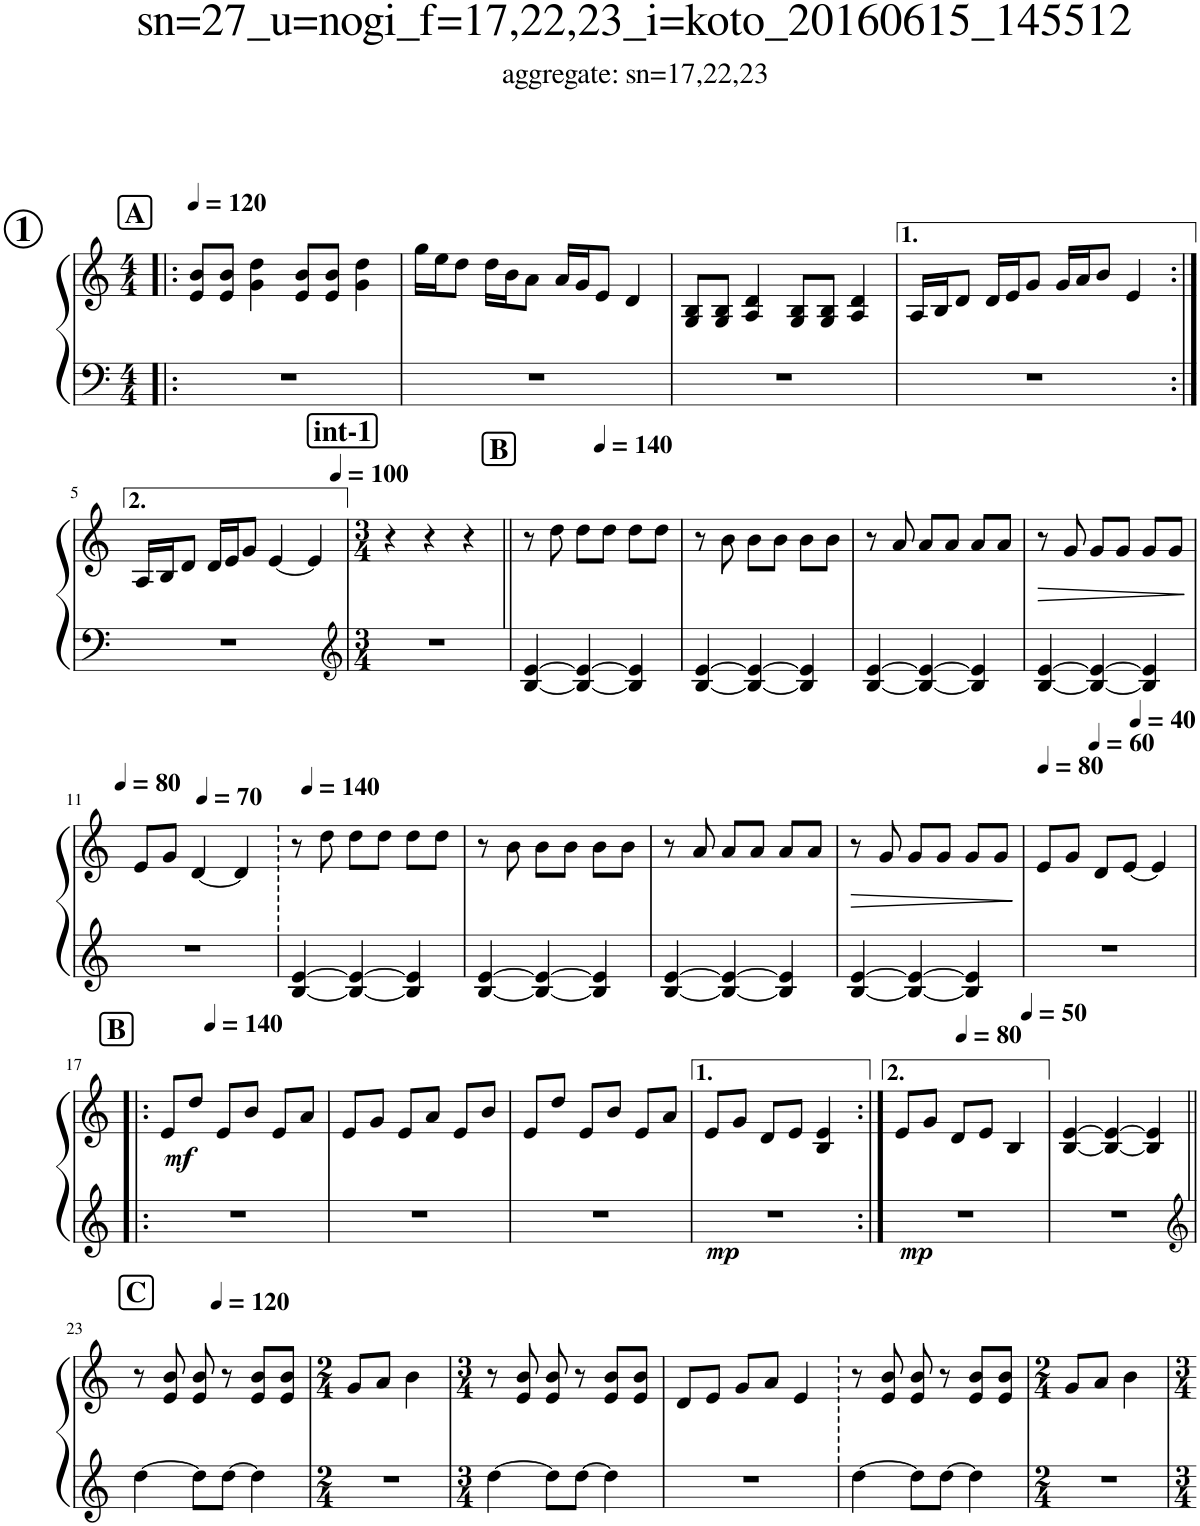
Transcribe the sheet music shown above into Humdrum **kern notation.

**kern	**kern	**dynam
*part1	*part1	*part1
*staff2	*staff1	*staff1/2
*I"ハープ	*	*
*clefF4	*clefG2	*
*k[]	*k[]	*
*M4/4	*M4/4	*
*MM120	*MM120	*
!!LO:REH:place=s1:a:B:cj:enc=circle:fs=17:t=1
!!LO:REH:place=s1:a:B:cj:fs=14:t=A
=1!|:	=1!|:	=1!|:
1r	8e/ 8b/L	.
.	8e/ 8b/J	.
.	4g\ 4dd\	.
.	8e/ 8b/L	.
.	8e/ 8b/J	.
.	4g\ 4dd\	.
=2	=2	=2
1r	16gg\LL	.
.	16ee\J	.
.	8dd\J	.
.	16dd\LL	.
.	16b\J	.
.	8a\J	.
.	16a/LL	.
.	16g/J	.
.	8e/J	.
.	4d/	.
=3	=3	=3
1r	8G/ 8B/L	.
.	8G/ 8B/J	.
.	4A/ 4d/	.
.	8G/ 8B/L	.
.	8G/ 8B/J	.
.	4A/ 4d/	.
=4	=4	=4
1r	16A/LL	.
.	16B/J	.
.	8d/J	.
.	16d/LL	.
.	16e/J	.
.	8g/J	.
.	16g/LL	.
.	16a/J	.
.	8b/J	.
.	4e/	.
!!LO:LB:g=z
=5:|!	=5:|!	=5:|!
1r	16A/LL	.
.	16B/J	.
.	8d/J	.
.	16d/LL	.
.	16e/J	.
.	8g/J	.
.	[4e/	.
.	4e/]	.
=6	=6	=6
!!LO:REH:place=s1:a:B:cj:fs=14:t=int-1
*clefG2	*	*
*M3/4	*M3/4	*
*	*MM100	*
2.r	4r	.
.	4r	.
.	4r	.
=7||	=7||	=7||
!!LO:REH:place=s1:a:B:cj:fs=14:t=B
*	*MM140	*
[4B/ [4e/	8r	.
.	8dd\	.
4B/_ 4e/_	8dd\L	.
.	8dd\J	.
4B/] 4e/]	8dd\L	.
.	8dd\J	.
=8	=8	=8
[4B/ [4e/	8r	.
.	8b\	.
4B/_ 4e/_	8b\L	.
.	8b\J	.
4B/] 4e/]	8b\L	.
.	8b\J	.
=9	=9	=9
[4B/ [4e/	8r	.
.	8a/	.
4B/_ 4e/_	8a/L	.
.	8a/J	.
4B/] 4e/]	8a/L	.
.	8a/J	.
=10	=10	=10
!	!	!LO:HP:b
[4B/ [4e/	8r	>
.	8g/	.
4B/_ 4e/_	8g/L	.
.	8g/J	.
4B/] 4e/]	8g/L	.
.	8g/J	.
.	.	]
!!LO:LB:g=z
=11	=11	=11
*	*MM80	*
2.r	8e/L	.
.	8g/J	.
*	*MM70	*
.	[4d/	.
.	4d/]	.
=12	=12	=12
*	*MM140	*
[4B/ [4e/	8r	.
.	8dd\	.
4B/_ 4e/_	8dd\L	.
.	8dd\J	.
4B/] 4e/]	8dd\L	.
.	8dd\J	.
=13	=13	=13
[4B/ [4e/	8r	.
.	8b\	.
4B/_ 4e/_	8b\L	.
.	8b\J	.
4B/] 4e/]	8b\L	.
.	8b\J	.
=14	=14	=14
[4B/ [4e/	8r	.
.	8a/	.
4B/_ 4e/_	8a/L	.
.	8a/J	.
4B/] 4e/]	8a/L	.
.	8a/J	.
=15	=15	=15
!	!	!LO:HP:b
[4B/ [4e/	8r	>
.	8g/	.
4B/_ 4e/_	8g/L	.
.	8g/J	.
4B/] 4e/]	8g/L	.
.	8g/J	.
.	.	]
=16	=16	=16
*	*MM80	*
2.r	8e/L	.
.	8g/J	.
*	*MM60	*
.	8d/L	.
*	*MM40	*
.	[8e/J	.
.	4e/]	.
!!LO:LB:g=z
=17!|:	=17!|:	=17!|:
!!LO:REH:place=s1:a:B:cj:fs=14:t=B
*	*MM140	*
2.r	8e/L	.
!	!	!LO:DY:b
.	8dd/J	mf
.	8e/L	.
.	8b/J	.
.	8e/L	.
.	8a/J	.
=18	=18	=18
2.r	8e/L	.
.	8g/J	.
.	8e/L	.
.	8a/J	.
.	8e/L	.
.	8b/J	.
=19	=19	=19
2.r	8e/L	.
.	8dd/J	.
.	8e/L	.
.	8b/J	.
.	8e/L	.
.	8a/J	.
=20	=20	=20
!	!	!LO:DY:b=2
2.r	8e/L	mp
.	8g/J	.
.	8d/L	.
.	8e/J	.
.	4B/ 4e/	.
=21:|!	=21:|!	=21:|!
!	!	!LO:DY:b=2
2.r	8e/L	mp
.	8g/J	.
*	*MM80	*
.	8d/L	.
.	8e/J	.
*	*MM50	*
.	4B/	.
=22	=22	=22
2.r	[4B/ [4e/	.
.	4B/_ 4e/_	.
.	4B/] 4e/]	.
!!LO:LB:g=z
=23||	=23||	=23||
!!LO:REH:place=s1:a:B:cj:fs=14:t=C
*clefG2	*	*
*	*MM120	*
[4dd\	8r	.
.	8e/ 8b/	.
8dd\L]	8e/ 8b/	.
[8dd\J	8r	.
4dd\]	8e/ 8b/L	.
.	8e/ 8b/J	.
=24	=24	=24
*M2/4	*M2/4	*
2r	8g/L	.
.	8a/J	.
.	4b\	.
=25	=25	=25
*M3/4	*M3/4	*
[4dd\	8r	.
.	8e/ 8b/	.
8dd\L]	8e/ 8b/	.
[8dd\J	8r	.
4dd\]	8e/ 8b/L	.
.	8e/ 8b/J	.
=26	=26	=26
2.r	8d/L	.
.	8e/J	.
.	8g/L	.
.	8a/J	.
.	4e/	.
=27	=27	=27
[4dd\	8r	.
.	8e/ 8b/	.
8dd\L]	8e/ 8b/	.
[8dd\J	8r	.
4dd\]	8e/ 8b/L	.
.	8e/ 8b/J	.
=28	=28	=28
*M2/4	*M2/4	*
2r	8g/L	.
.	8a/J	.
.	4b\	.
=	=	=
*-	*-	*-
